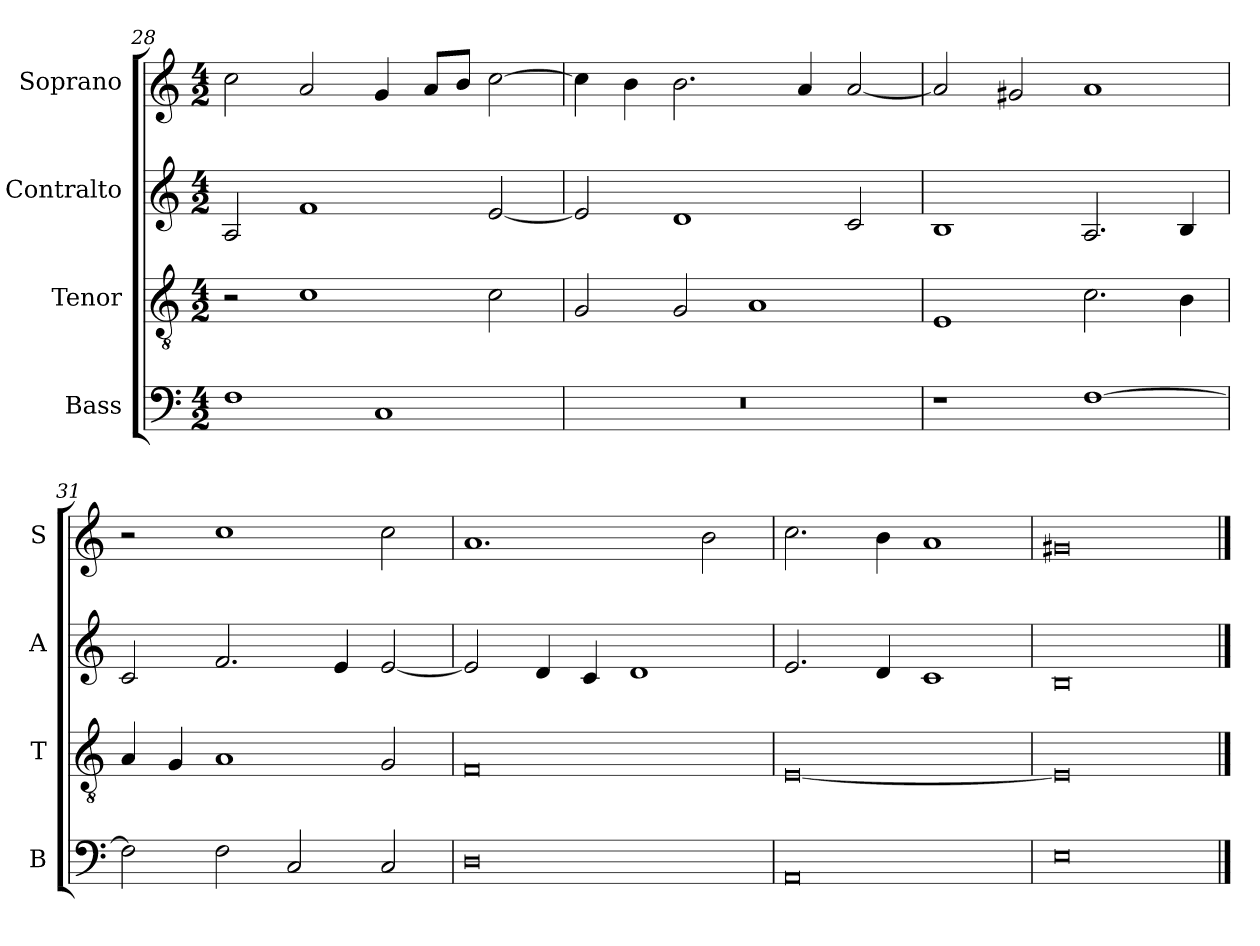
**kern	**kern	**kern	**kern
*part4	*part3	*part2	*part1
*staff4	*staff3	*staff2	*staff1
*I"Bass	*I"Tenor	*I"Contralto	*I"Soprano
*I'B	*I'T	*I'A	*I'S
*clefF4	*clefGv2	*clefG2	*clefG2
*k[]	*k[]	*k[]	*k[]
*E:phr	*E:phr	*E:phr	*E:phr
*M4/2	*M4/2	*M4/2	*M4/2
=28	=28	=28	=28
1F	2r	2A	2cc
.	1c	1f	2a
1C	.	.	4g
.	.	.	8a/L
.	.	.	8b/J
.	2c	[2e	[2cc
=29	=29	=29	=29
0r	2G	2e]	4cc]
.	.	.	4b
.	2G	1d	2.b
.	1A	.	.
.	.	.	4a
.	.	2c	[2a
=30	=30	=30	=30
1r	1E	1B	2a]
.	.	.	2g#X
[1F	2.c	2.A	1a
.	4B	4B	.
=31	=31	=31	=31
2F]	4A	2c	2r
.	4G	.	.
2F	1A	2.f	1cc
2C	.	.	.
.	.	4e	.
2C	2G	[2e	2cc
=32	=32	=32	=32
0D	0F	2e]	1.a
.	.	4d	.
.	.	4c	.
.	.	1d	.
.	.	.	2b
=33	=33	=33	=33
0AA	[0E	2.e	2.cc
.	.	4d	4b
.	.	1c	1a
=34	=34	=34	=34
0E	0E]	0B	0g#X
==	==	==	==
*-	*-	*-	*-
